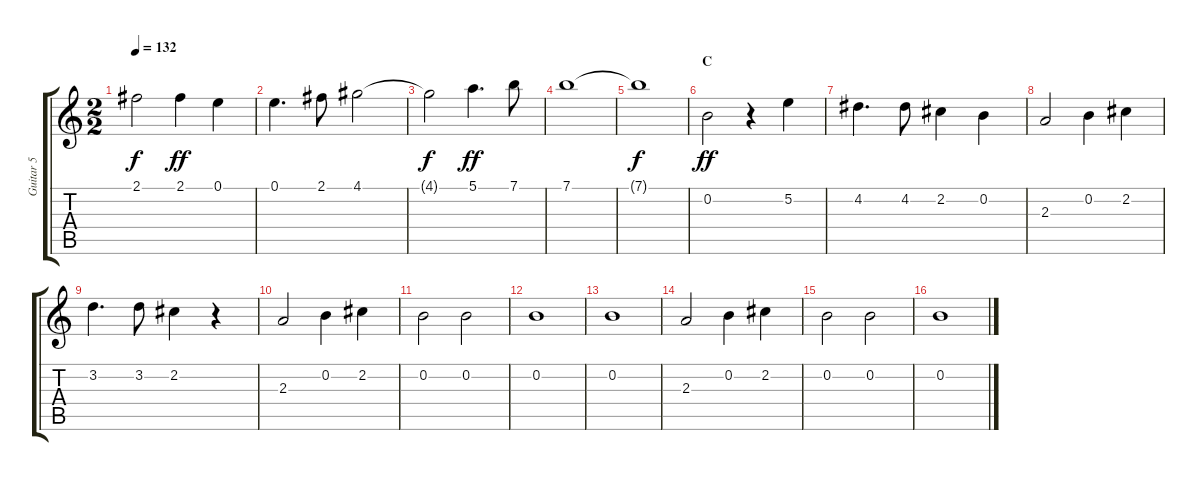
\track ("Guitar 5" "Guitar 5") {instrument distortionguitar}
\staff {score tabs}
\tuning (E4 B3 G3 D3 A2 E2) {hide}
\ts (2 2)
\tempo 132
\clef g2
\ks c
2.1{t}.2{dy f} 2.1.4{dy ff} 0.1.4 |
0.1.4{d} 2.1.8 4.1.2 |
4.1{t}.2{dy f} 5.1.4{d dy ff} 7.1.8 |
7.1.1 |
7.1{t}.1{dy f} |
\section ("" "C")
0.2.2{dy ff} r.4 5.2.4 |
4.2.4{d} 4.2.8 2.2.4 0.2.4 |
2.3.2 0.2.4 2.2.4 |
3.2.4{d} 3.2.8 2.2.4 r.4 |
2.3.2 0.2.4 2.2.4 |
0.2.2 0.2.2 |
0.2.1 |
0.2.1 |
2.3.2 0.2.4 2.2.4 |
0.2.2 0.2.2 |
0.2.1
